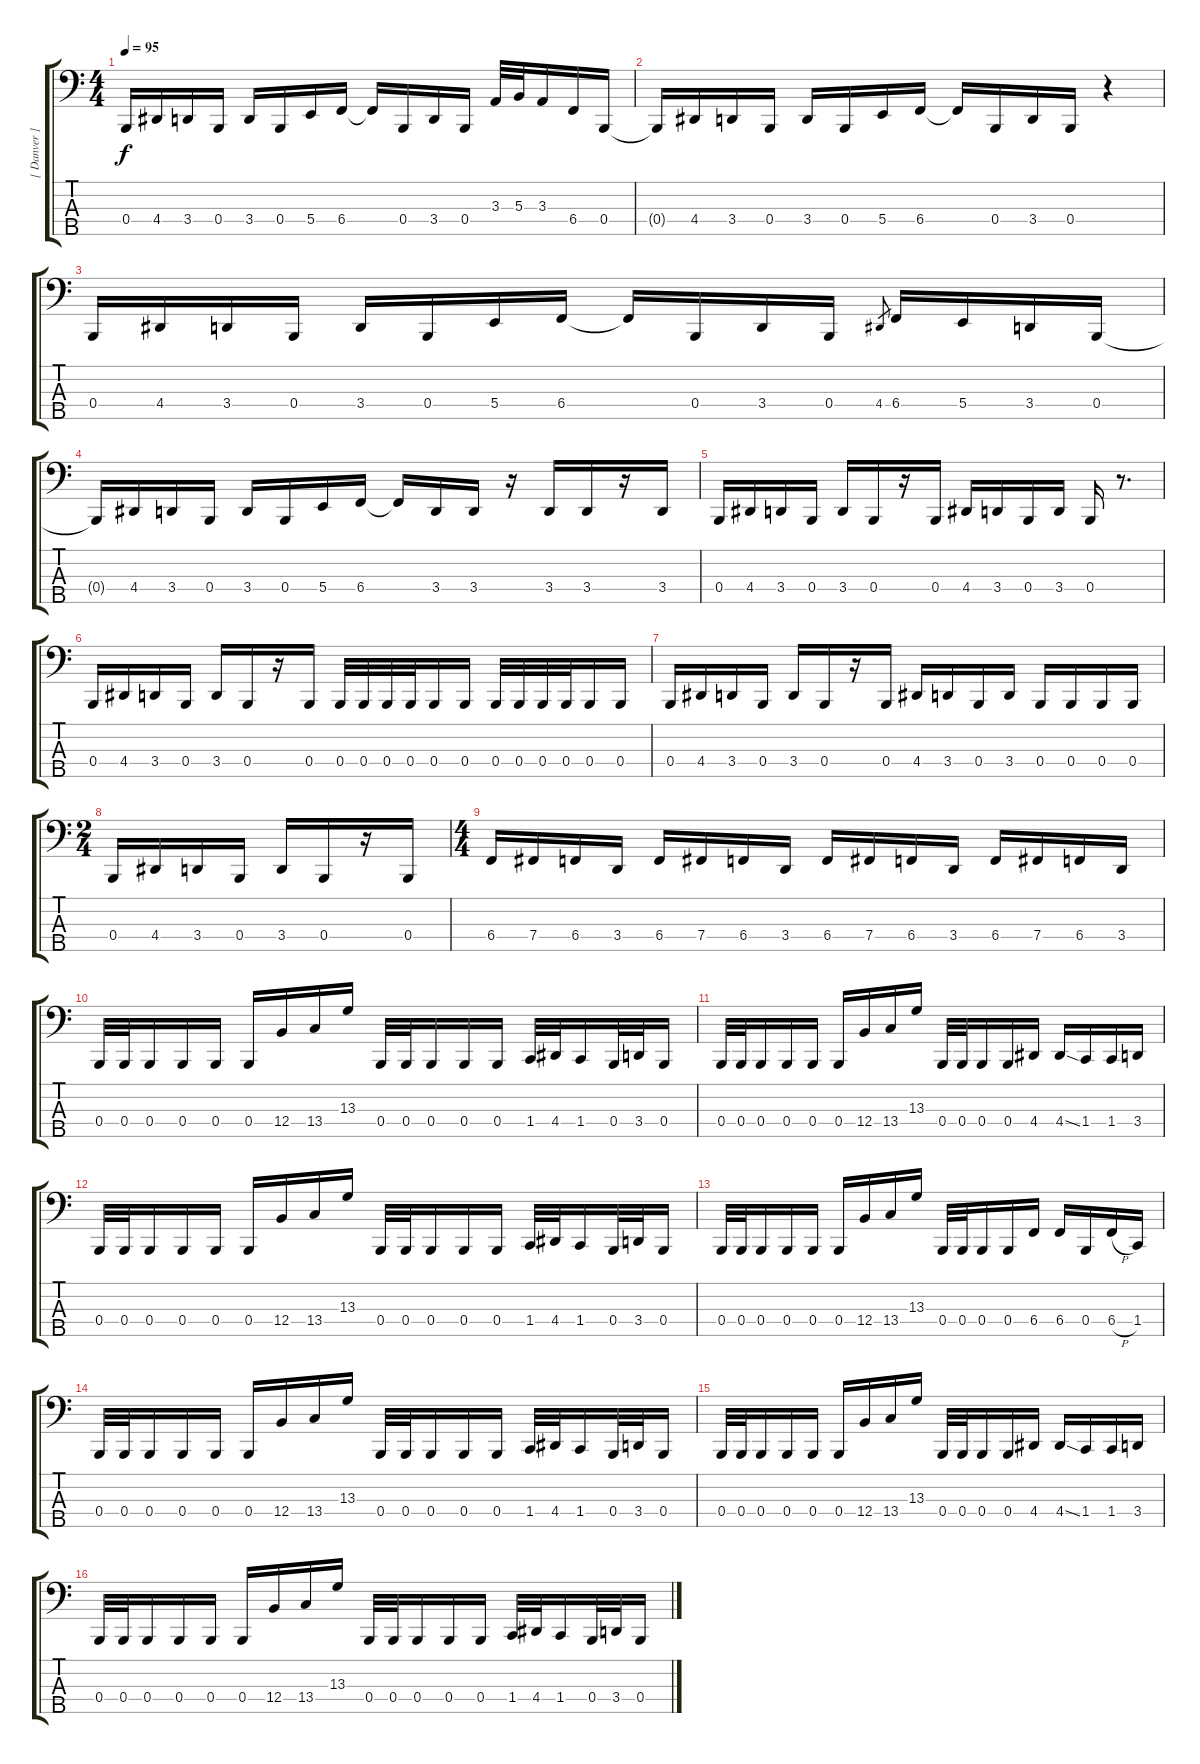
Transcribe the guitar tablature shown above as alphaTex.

\track ("[ Danver ]" "[ Danver ]") {instrument electricbassfinger}
\staff {score tabs}
\tuning (E2 B1 Gb1 B0 Ab0) {hide}
\ts (4 4)
\tempo 95
\clef f4
\ks c
0.4.16{dy f} 4.4.16 3.4.16 0.4.16 3.4.16 0.4.16 5.4.16 6.4.16 6.4{t}.16 0.4.16 3.4.16 0.4.16 3.3.32 5.3.32 3.3.16 6.4.16 0.4.16 |
0.4{t}.16 4.4.16 3.4.16 0.4.16 3.4.16 0.4.16 5.4.16 6.4.16 6.4{t}.16 0.4.16 3.4.16 0.4.16 r.4 |
0.4.16 4.4.16 3.4.16 0.4.16 3.4.16 0.4.16 5.4.16 6.4.16 6.4{t}.16 0.4.16 3.4.16 0.4.16 4.4.8{gr} 6.4.16 5.4.16 3.4.16 0.4.16 |
0.4{t}.16 4.4.16 3.4.16 0.4.16 3.4.16 0.4.16 5.4.16 6.4.16 6.4{t}.16 3.4.16 3.4.16 r.16 3.4.16 3.4.16 r.16 3.4.16 |
0.4.16 4.4.16 3.4.16 0.4.16 3.4.16 0.4.16 r.16 0.4.16 4.4.16 3.4.16 0.4.16 3.4.16 0.4.16 r.8{d} |
0.4.16 4.4.16 3.4.16 0.4.16 3.4.16 0.4.16 r.16 0.4.16 0.4.32 0.4.32 0.4.32 0.4.32 0.4.16 0.4.16 0.4.32 0.4.32 0.4.32 0.4.32 0.4.16 0.4.16 |
0.4.16 4.4.16 3.4.16 0.4.16 3.4.16 0.4.16 r.16 0.4.16 4.4.16 3.4.16 0.4.16 3.4.16 0.4.16 0.4.16 0.4.16 0.4.16 |
\ts (2 4)
0.4.16 4.4.16 3.4.16 0.4.16 3.4.16 0.4.16 r.16 0.4.16 |
\ts (4 4)
6.4.16 7.4.16 6.4.16 3.4.16 6.4.16 7.4.16 6.4.16 3.4.16 6.4.16 7.4.16 6.4.16 3.4.16 6.4.16 7.4.16 6.4.16 3.4.16 |
0.4.32 0.4.32 0.4.16 0.4.16 0.4.16 0.4.16 12.4.16 13.4.16 13.3.16 0.4.32 0.4.32 0.4.16 0.4.16 0.4.16 1.4.32 4.4.32 1.4.16 0.4.32 3.4.32 0.4.16 |
0.4.32 0.4.32 0.4.16 0.4.16 0.4.16 0.4.16 12.4.16 13.4.16 13.3.16 0.4.32 0.4.32 0.4.16 0.4.16 4.4.16 4.4{ss}.16 1.4.16 1.4.16 3.4.16 |
0.4.32 0.4.32 0.4.16 0.4.16 0.4.16 0.4.16 12.4.16 13.4.16 13.3.16 0.4.32 0.4.32 0.4.16 0.4.16 0.4.16 1.4.32 4.4.32 1.4.16 0.4.32 3.4.32 0.4.16 |
0.4.32 0.4.32 0.4.16 0.4.16 0.4.16 0.4.16 12.4.16 13.4.16 13.3.16 0.4.32 0.4.32 0.4.16 0.4.16 6.4.16 6.4.16 0.4.16 6.4{h}.16 1.4.16 |
0.4.32 0.4.32 0.4.16 0.4.16 0.4.16 0.4.16 12.4.16 13.4.16 13.3.16 0.4.32 0.4.32 0.4.16 0.4.16 0.4.16 1.4.32 4.4.32 1.4.16 0.4.32 3.4.32 0.4.16 |
0.4.32 0.4.32 0.4.16 0.4.16 0.4.16 0.4.16 12.4.16 13.4.16 13.3.16 0.4.32 0.4.32 0.4.16 0.4.16 4.4.16 4.4{ss}.16 1.4.16 1.4.16 3.4.16 |
0.4.32 0.4.32 0.4.16 0.4.16 0.4.16 0.4.16 12.4.16 13.4.16 13.3.16 0.4.32 0.4.32 0.4.16 0.4.16 0.4.16 1.4.32 4.4.32 1.4.16 0.4.32 3.4.32 0.4.16
